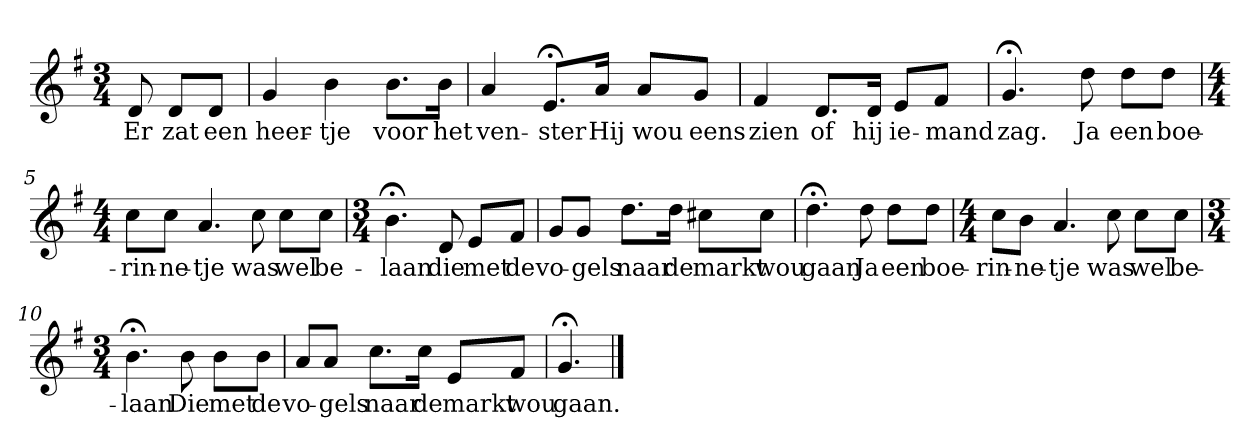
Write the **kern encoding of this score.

**kern	**text
*part1	*part1
*staff1	*staff1
*k[f#]	*
*G:	*
*M3/4	*
*MM120	*
=	=
8d	Er
8dL	zat
8dJ	een
=1	=1
4g	heer-
4b	-tje
8.bL	voor
16bJk	het
=2	=2
4a	ven-
8.e;<L	-ster
16aJk	Hij
8aL	wou
8gJ	eens
=3	=3
4f#	zien
8.dL	of
16dJk	hij
8eL	ie-
8f#J	-mand
=4	=4
4.g;<	zag.
8dd	Ja
8ddL	een
8ddJ	boe-
=5	=5
*M4/4	*
8ccL	-rin-
8ccJ	-ne-
4.a	-tje
8cc	was
8ccL	wel
8ccJ	be-
=6	=6
*M3/4	*
4.b;<	-laan
8d	die
8eL	met
8f#J	de
=7	=7
8gL	vo-
8gJ	-gels
8.ddL	naar
16ddJk	de
8cc#XL	markt
8cc#J	wou
=8	=8
4.dd;<	gaan
8dd	Ja
8ddL	een
8ddJ	boe-
=9	=9
*M4/4	*
8ccL	-rin-
8bJ	-ne-
4.a	-tje
8cc	was
8ccL	wel
8ccJ	be-
=10	=10
*M3/4	*
4.b;<	-laan
8b	Die
8bL	met
8bJ	de
=11	=11
8aL	vo-
8aJ	-gels
8.ccL	naar
16ccJk	de
8eL	markt
8f#J	wou
=12	=12
4.g;<	gaan.
==	==
*-	*-
